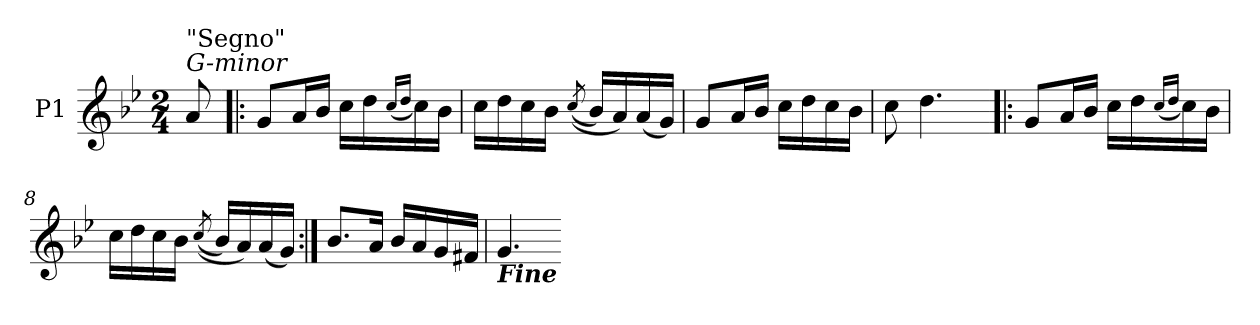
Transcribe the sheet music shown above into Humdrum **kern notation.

**kern
*part1
*staff1
*I"P1
*clefG2
*k[b-e-]
*g:
*M2/4
=
!LO:TX:a:i:t=G-minor
!LO:TX:a:t="Segno"
8a
=7!|:
8gL
16aL
16b-JJ
16ccLL
16dd
(16qqcc/LL
16qqdd/JJ
16cc)
16b-JJ
=8
16ccLL
16dd
16cc
16b-JJ
((8qcc/
16b-LL)
16a)
(16a
16gJJ)
=9
8gL
16aL
16b-JJ
16ccLL
16dd
16cc
16b-JJ
=10
8cc
4.dd
=7!|:
8gL
16aL
16b-JJ
16ccLL
16dd
(16qqcc/LL
16qqdd/JJ
16cc)
16b-JJ
=8
16ccLL
16dd
16cc
16b-JJ
((8qcc/
16b-LL)
16a)
(16a
16gJJ)
=11:|!
8.b-L
16aJk
16b-LL
16a
16g
16f#XJJ
=
!LO:TX:b:Bi:t=Fine
4.g
=-
*-
